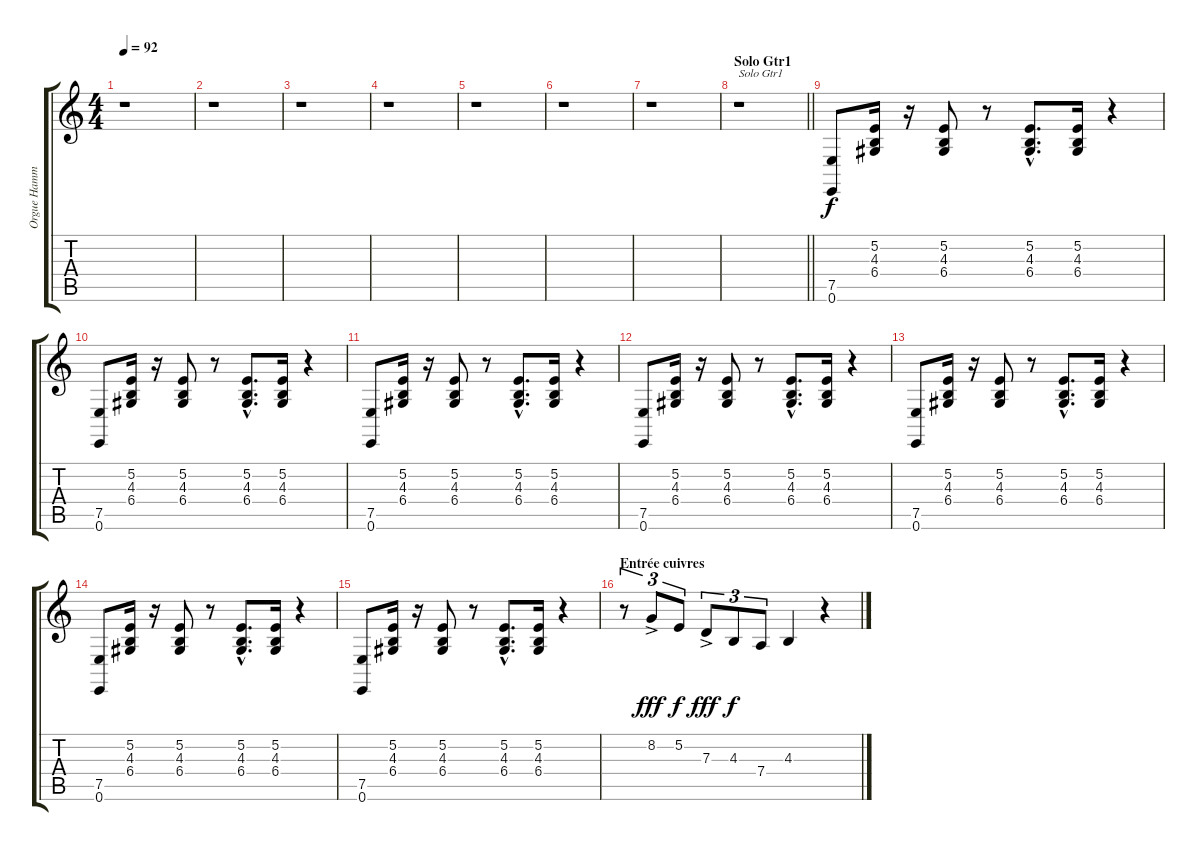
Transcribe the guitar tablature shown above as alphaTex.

\track ("Orgue Hammond" "Orgue Hamm") {instrument drawbarorgan}
\staff {score tabs}
\tuning (E4 B3 G3 D3 A2 E2) {hide}
\ts (4 4)
\tempo 92
\clef g2
\ks c
r.1{dy f} |
r.1 |
r.1 |
r.1 |
r.1 |
r.1 |
r.1 |
\section ("" "Solo Gtr1")
\barLineRight lightlight
r.1{txt "Solo Gtr1"} |
(7.5 0.6).8 (5.2 4.3 6.4).16 r.16 (5.2 4.3 6.4).8 r.8 (5.2{hac} 4.3{hac} 6.4{hac}).8{d} (5.2 4.3 6.4).16 r.4 |
(7.5 0.6).8 (5.2 4.3 6.4).16 r.16 (5.2 4.3 6.4).8 r.8 (5.2{hac} 4.3{hac} 6.4{hac}).8{d} (5.2 4.3 6.4).16 r.4 |
(7.5 0.6).8 (5.2 4.3 6.4).16 r.16 (5.2 4.3 6.4).8 r.8 (5.2{hac} 4.3{hac} 6.4{hac}).8{d} (5.2 4.3 6.4).16 r.4 |
(7.5 0.6).8 (5.2 4.3 6.4).16 r.16 (5.2 4.3 6.4).8 r.8 (5.2{hac} 4.3{hac} 6.4{hac}).8{d} (5.2 4.3 6.4).16 r.4 |
(7.5 0.6).8 (5.2 4.3 6.4).16 r.16 (5.2 4.3 6.4).8 r.8 (5.2{hac} 4.3{hac} 6.4{hac}).8{d} (5.2 4.3 6.4).16 r.4 |
(7.5 0.6).8 (5.2 4.3 6.4).16 r.16 (5.2 4.3 6.4).8 r.8 (5.2{hac} 4.3{hac} 6.4{hac}).8{d} (5.2 4.3 6.4).16 r.4 |
(7.5 0.6).8 (5.2 4.3 6.4).16 r.16 (5.2 4.3 6.4).8 r.8 (5.2{hac} 4.3{hac} 6.4{hac}).8{d} (5.2 4.3 6.4).16 r.4 |
\section ("" "Entrée cuivres")
r.8{tu (3 2)} 8.2{ac}.8{tu (3 2) dy fff} 5.2.8{tu (3 2) dy f} 7.3{ac}.8{tu (3 2) dy fff} 4.3.8{tu (3 2) dy f} 7.4.8{tu (3 2)} 4.3.4 r.4
